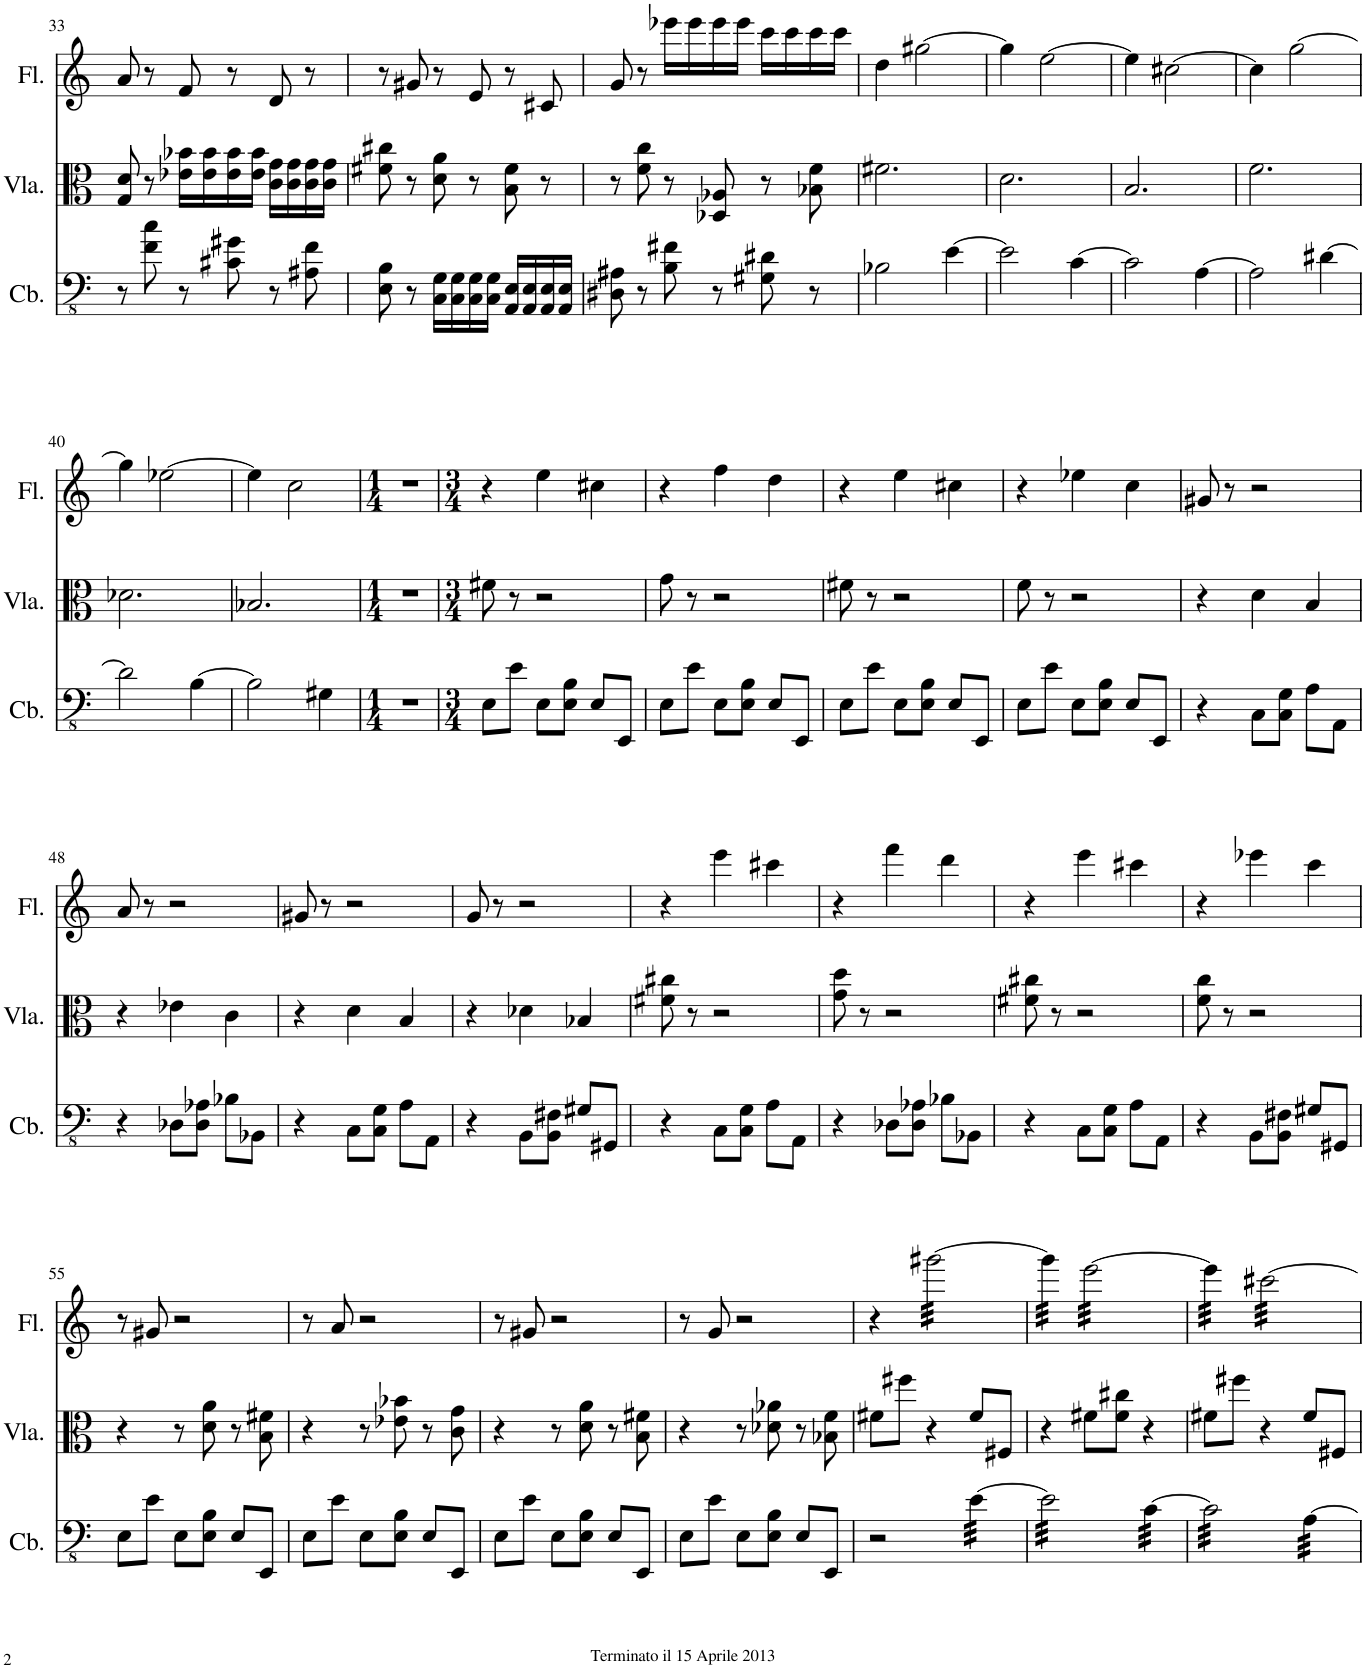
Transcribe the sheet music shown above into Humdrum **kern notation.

**kern	**kern	**kern
*part3	*part2	*part1
*staff3	*staff2	*staff1
*I"Double Bass	*I"Viola	*I"Flute
*	*I'Vla.	*I'Fl.
!!LO:PB:g=z
*clefFv4	*clefC3	*clefG2
*Trd7c12	*	*
*k[]	*k[]	*k[]
*M3/4	*M3/4	*M3/4
=33	=33	=33
8r	8G/ 8d/	8a/
8F\ 8c\	8r	8r
8r	16e-X\ 16b-X\LL	8f/
.	16e-\ 16b-\	.
8C#X\ 8G#X\	16e-\ 16b-\	8r
.	16e-\ 16b-\JJ	.
8r	16c\ 16g\LL	8d/
.	16c\ 16g\	.
8AA#X\ 8F\	16c\ 16g\	8r
.	16c\ 16g\JJ	.
=34	=34	=34
8EE\ 8BB\	8f#X\ 8cc#X\	8r
8r	8r	8g#X/
16CC\ 16GG\LL	8d\ 8a\	8r
16CC\ 16GG\	.	.
16CC\ 16GG\	8r	8e/
16CC\ 16GG\JJ	.	.
16AAA/ 16EE/LL	8B\ 8f#\	8r
16AAA/ 16EE/	.	.
16AAA/ 16EE/	8r	8c#X/
16AAA/ 16EE/JJ	.	.
=35	=35	=35
8DD#X\ 8AA#X\	8r	8g/
8r	8f\ 8cc\	8r
8BB\ 8F#X\	8r	16eee-X\LL
.	.	16eee-\
8r	8D-X/ 8A-X/	16eee-\
.	.	16eee-\JJ
8GG#X\ 8D#X\	8r	16ccc\LL
.	.	16ccc\
8r	8B-X\ 8f\	16ccc\
.	.	16ccc\JJ
=36	=36	=36
2BB-X\	2.f#X\	4dd\
.	.	[2gg#X\
[4E\	.	.
=37	=37	=37
2E\]	2.d\	4gg#\]
.	.	[2ee\
[4C\	.	.
=38	=38	=38
2C\]	2.B/	4ee\]
.	.	[2cc#X\
[4AA\	.	.
=39	=39	=39
2AA\]	2.f\	4cc#\]
.	.	[2gg\
[4D#X\	.	.
!!LO:LB:g=z
=40	=40	=40
2D#\]	2.d-X\	4gg\]
.	.	[2ee-X\
[4BB\	.	.
=41	=41	=41
2BB\]	2.B-X/	4ee-\]
.	.	2cc\
4GG#X\	.	.
=42	=42	=42
*M1/4	*M1/4	*M1/4
4r	4r	4r
=43	=43	=43
*M3/4	*M3/4	*M3/4
8EE\L	8f#X\	4r
8E\J	8r	.
8EE\L	2r	4ee\
8EE\ 8BB\J	.	.
8EE/L	.	4cc#X\
8EEE/J	.	.
=44	=44	=44
8EE\L	8g\	4r
8E\J	8r	.
8EE\L	2r	4ff\
8EE\ 8BB\J	.	.
8EE/L	.	4dd\
8EEE/J	.	.
=45	=45	=45
8EE\L	8f#X\	4r
8E\J	8r	.
8EE\L	2r	4ee\
8EE\ 8BB\J	.	.
8EE/L	.	4cc#X\
8EEE/J	.	.
=46	=46	=46
8EE\L	8f\	4r
8E\J	8r	.
8EE\L	2r	4ee-X\
8EE\ 8BB\J	.	.
8EE/L	.	4cc\
8EEE/J	.	.
=47	=47	=47
4r	4r	8g#X/
.	.	8r
8CC\L	4d\	2r
8CC\ 8GG\J	.	.
8AA\L	4B/	.
8AAA\J	.	.
!!LO:LB:g=z
=48	=48	=48
4r	4r	8a/
.	.	8r
8DD-X\L	4e-X\	2r
8DD-\ 8AA-X\J	.	.
8BB-X\L	4c\	.
8BBB-X\J	.	.
=49	=49	=49
4r	4r	8g#X/
.	.	8r
8CC\L	4d\	2r
8CC\ 8GG\J	.	.
8AA\L	4B/	.
8AAA\J	.	.
=50	=50	=50
4r	4r	8g/
.	.	8r
8BBB\L	4d-X\	2r
8BBB\ 8FF#X\J	.	.
8GG#X/L	4B-X/	.
8GGG#X/J	.	.
=51	=51	=51
4r	8f#X\ 8cc#X\	4r
.	8r	.
8CC\L	2r	4eee\
8CC\ 8GG\J	.	.
8AA\L	.	4ccc#X\
8AAA\J	.	.
=52	=52	=52
4r	8g\ 8dd\	4r
.	8r	.
8DD-X\L	2r	4fff\
8DD-\ 8AA-X\J	.	.
8BB-X\L	.	4ddd\
8BBB-X\J	.	.
=53	=53	=53
4r	8f#X\ 8cc#X\	4r
.	8r	.
8CC\L	2r	4eee\
8CC\ 8GG\J	.	.
8AA\L	.	4ccc#X\
8AAA\J	.	.
=54	=54	=54
4r	8f\ 8cc\	4r
.	8r	.
8BBB\L	2r	4eee-X\
8BBB\ 8FF#X\J	.	.
8GG#X/L	.	4ccc\
8GGG#X/J	.	.
!!LO:LB:g=z
=55	=55	=55
8EE\L	4r	8r
8E\J	.	8g#X/
8EE\L	8r	2r
8EE\ 8BB\J	8d\ 8a\	.
8EE/L	8r	.
8EEE/J	8B\ 8f#X\	.
=56	=56	=56
8EE\L	4r	8r
8E\J	.	8a/
8EE\L	8r	2r
8EE\ 8BB\J	8e-X\ 8b-X\	.
8EE/L	8r	.
8EEE/J	8c\ 8g\	.
=57	=57	=57
8EE\L	4r	8r
8E\J	.	8g#X/
8EE\L	8r	2r
8EE\ 8BB\J	8d\ 8a\	.
8EE/L	8r	.
8EEE/J	8B\ 8f#X\	.
=58	=58	=58
8EE\L	4r	8r
8E\J	.	8g/
8EE\L	8r	2r
8EE\ 8BB\J	8d-X\ 8a-X\	.
8EE/L	8r	.
8EEE/J	8B-X\ 8f\	.
=59	=59	=59
2r	8f#X\L	4r
.	8ff#X\J	.
*	*	*tremolo
.	4r	[32ggg#X\LLL
.	.	32ggg#X\
.	.	32ggg#X\
.	.	32ggg#X\
.	.	32ggg#X\
.	.	32ggg#X\
.	.	32ggg#X\
.	.	32ggg#X\
*tremolo	*	*
[32E\LLL	8f#/L	32ggg#X\
32E\	.	32ggg#X\
32E\	.	32ggg#X\
32E\	.	32ggg#X\
32E\	8F#X/J	32ggg#X\
32E\	.	32ggg#X\
32E\	.	32ggg#X\
32E\JJJ	.	32ggg#X\JJJ
=60	=60	=60
32E\]LLL	4r	32ggg#\]LLL
32E\	.	32ggg#\
32E\	.	32ggg#\
32E\	.	32ggg#\
32E\	.	32ggg#\
32E\	.	32ggg#\
32E\	.	32ggg#\
32E\	.	32ggg#\JJJ
32E\	8f#X\L	[32eee\LLL
32E\	.	32eee\
32E\	.	32eee\
32E\	.	32eee\
32E\	8f#\ 8cc#X\J	32eee\
32E\	.	32eee\
32E\	.	32eee\
32E\JJJ	.	32eee\
[32C\LLL	4r	32eee\
32C\	.	32eee\
32C\	.	32eee\
32C\	.	32eee\
32C\	.	32eee\
32C\	.	32eee\
32C\	.	32eee\
32C\JJJ	.	32eee\JJJ
=61	=61	=61
32C\]LLL	8f#X\L	32eee\]LLL
32C\	.	32eee\
32C\	.	32eee\
32C\	.	32eee\
32C\	8ff#X\J	32eee\
32C\	.	32eee\
32C\	.	32eee\
32C\	.	32eee\JJJ
32C\	4r	[32ccc#X\LLL
32C\	.	32ccc#X\
32C\	.	32ccc#X\
32C\	.	32ccc#X\
32C\	.	32ccc#X\
32C\	.	32ccc#X\
32C\	.	32ccc#X\
32C\JJJ	.	32ccc#X\
[32AA\LLL	8f#/L	32ccc#X\
32AA\	.	32ccc#X\
32AA\	.	32ccc#X\
32AA\	.	32ccc#X\
32AA\	8F#X/J	32ccc#X\
32AA\	.	32ccc#X\
32AA\	.	32ccc#X\
32AA\JJJ	.	32ccc#X\JJJ
*	*	*Xtremolo
*Xtremolo	*	*
=	=	=
*-	*-	*-
